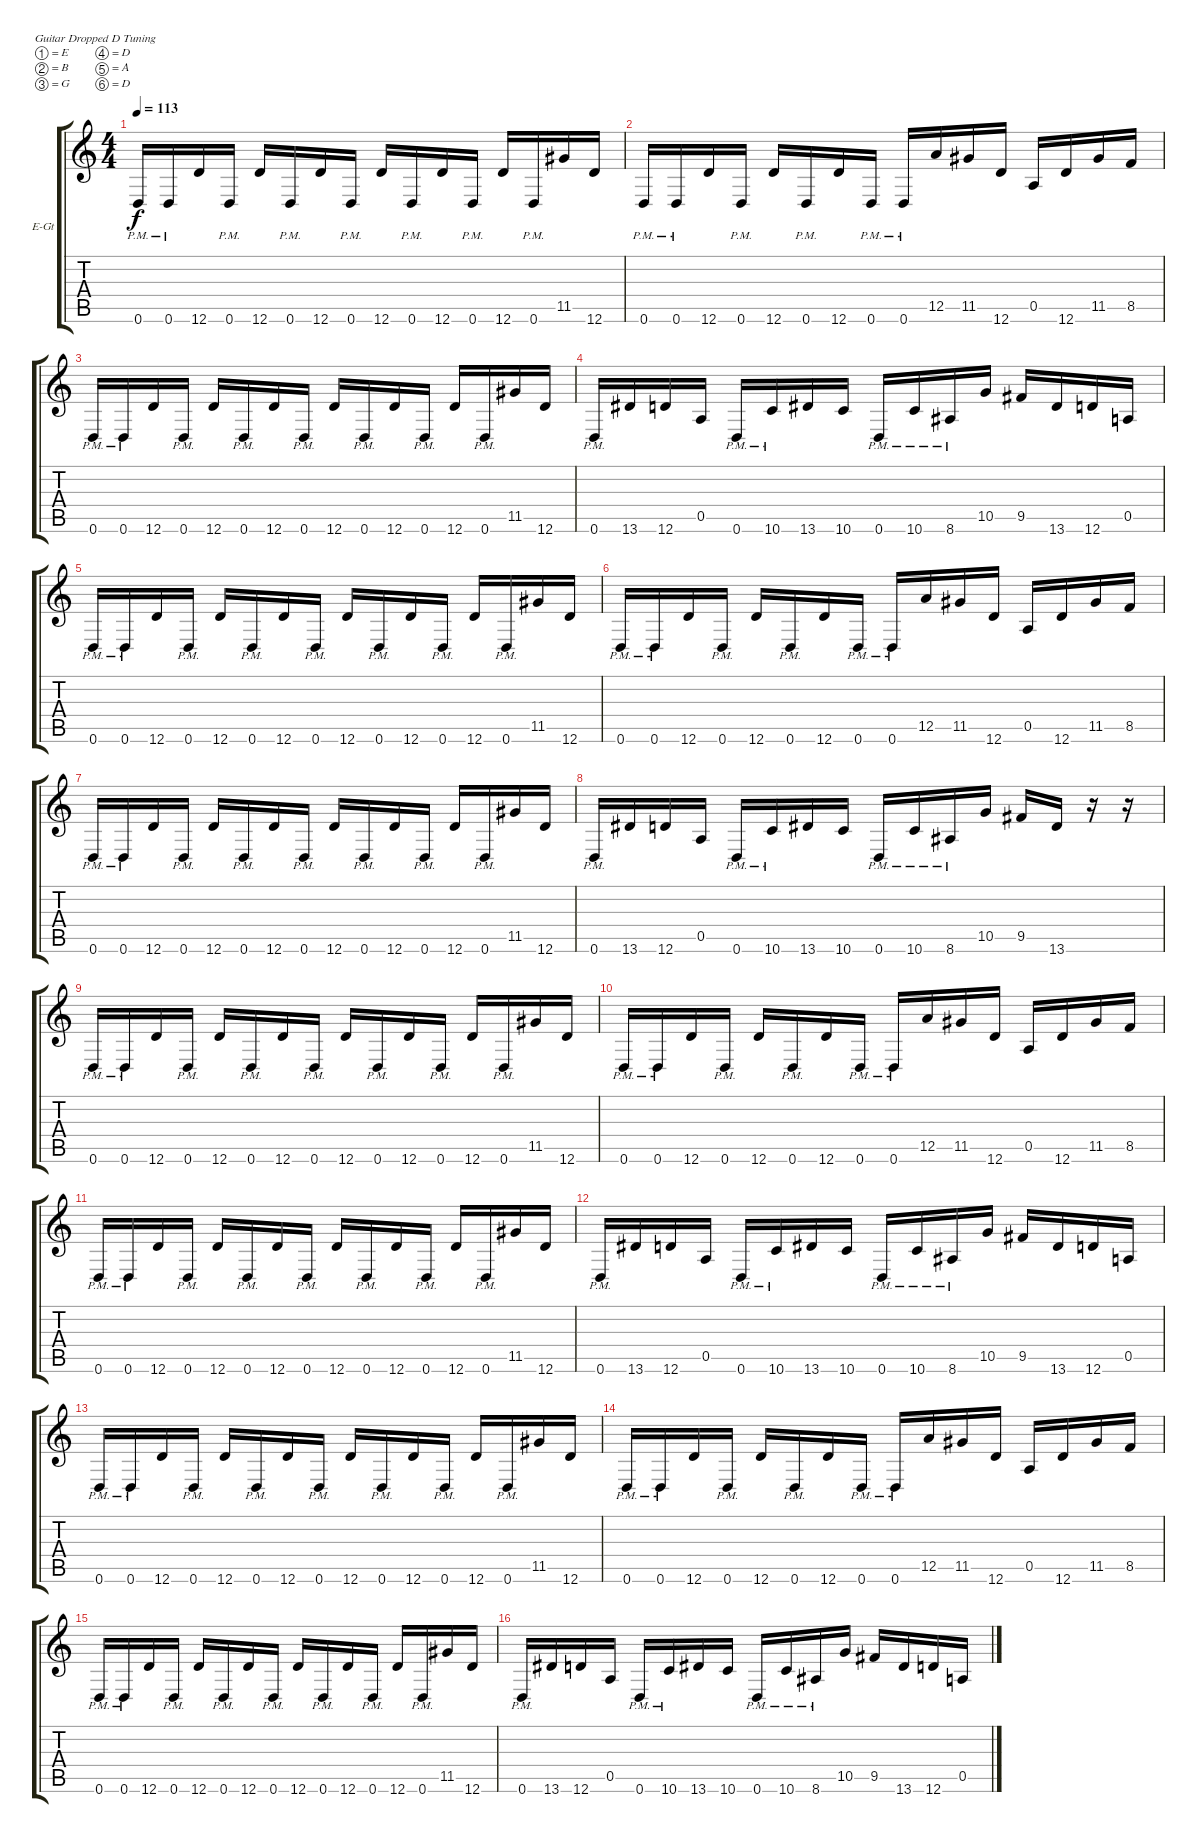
\bracketExtendMode groupsimilarinstruments
\firstSystemTrackNameOrientation horizontal
\otherSystemsTrackNameOrientation horizontal
\track ("Guitar" "E-Gt") {instrument overdrivenguitar}
\staff {score tabs}
\tuning (E4 B3 G3 D3 A2 D2)
\ts (4 4)
\tempo 113
\clef g2
\ks c
0.6{pm}.16{dy f instrument overdrivenguitar} 0.6{pm}.16 12.6.16 0.6{pm}.16 12.6.16 0.6{pm}.16 12.6.16 0.6{pm}.16 12.6.16 0.6{pm}.16 12.6.16 0.6{pm}.16 12.6.16 0.6{pm}.16 11.5.16 12.6.16 |
0.6{pm}.16 0.6{pm}.16 12.6.16 0.6{pm}.16 12.6.16 0.6{pm}.16 12.6.16 0.6{pm}.16 0.6{pm}.16 12.5.16 11.5.16 12.6.16 0.5.16 12.6.16 11.5.16 8.5.16 |
0.6{pm}.16 0.6{pm}.16 12.6.16 0.6{pm}.16 12.6.16 0.6{pm}.16 12.6.16 0.6{pm}.16 12.6.16 0.6{pm}.16 12.6.16 0.6{pm}.16 12.6.16 0.6{pm}.16 11.5.16 12.6.16 |
0.6{pm}.16 13.6.16 12.6.16 0.5.16 0.6{pm}.16 10.6{pm}.16 13.6.16 10.6.16 0.6{pm}.16 10.6{pm}.16 8.6{pm}.16 10.5.16 9.5.16 13.6.16 12.6.16 0.5.16 |
0.6{pm}.16 0.6{pm}.16 12.6.16 0.6{pm}.16 12.6.16 0.6{pm}.16 12.6.16 0.6{pm}.16 12.6.16 0.6{pm}.16 12.6.16 0.6{pm}.16 12.6.16 0.6{pm}.16 11.5.16 12.6.16 |
0.6{pm}.16 0.6{pm}.16 12.6.16 0.6{pm}.16 12.6.16 0.6{pm}.16 12.6.16 0.6{pm}.16 0.6{pm}.16 12.5.16 11.5.16 12.6.16 0.5.16 12.6.16 11.5.16 8.5.16 |
0.6{pm}.16 0.6{pm}.16 12.6.16 0.6{pm}.16 12.6.16 0.6{pm}.16 12.6.16 0.6{pm}.16 12.6.16 0.6{pm}.16 12.6.16 0.6{pm}.16 12.6.16 0.6{pm}.16 11.5.16 12.6.16 |
0.6{pm}.16 13.6.16 12.6.16 0.5.16 0.6{pm}.16 10.6{pm}.16 13.6.16 10.6.16 0.6{pm}.16 10.6{pm}.16 8.6{pm}.16 10.5.16 9.5.16 13.6.16 r.16 r.16 |
0.6{pm}.16 0.6{pm}.16 12.6.16 0.6{pm}.16 12.6.16 0.6{pm}.16 12.6.16 0.6{pm}.16 12.6.16 0.6{pm}.16 12.6.16 0.6{pm}.16 12.6.16 0.6{pm}.16 11.5.16 12.6.16 |
0.6{pm}.16 0.6{pm}.16 12.6.16 0.6{pm}.16 12.6.16 0.6{pm}.16 12.6.16 0.6{pm}.16 0.6{pm}.16 12.5.16 11.5.16 12.6.16 0.5.16 12.6.16 11.5.16 8.5.16 |
0.6{pm}.16 0.6{pm}.16 12.6.16 0.6{pm}.16 12.6.16 0.6{pm}.16 12.6.16 0.6{pm}.16 12.6.16 0.6{pm}.16 12.6.16 0.6{pm}.16 12.6.16 0.6{pm}.16 11.5.16 12.6.16 |
0.6{pm}.16 13.6.16 12.6.16 0.5.16 0.6{pm}.16 10.6{pm}.16 13.6.16 10.6.16 0.6{pm}.16 10.6{pm}.16 8.6{pm}.16 10.5.16 9.5.16 13.6.16 12.6.16 0.5.16 |
0.6{pm}.16 0.6{pm}.16 12.6.16 0.6{pm}.16 12.6.16 0.6{pm}.16 12.6.16 0.6{pm}.16 12.6.16 0.6{pm}.16 12.6.16 0.6{pm}.16 12.6.16 0.6{pm}.16 11.5.16 12.6.16 |
0.6{pm}.16 0.6{pm}.16 12.6.16 0.6{pm}.16 12.6.16 0.6{pm}.16 12.6.16 0.6{pm}.16 0.6{pm}.16 12.5.16 11.5.16 12.6.16 0.5.16 12.6.16 11.5.16 8.5.16 |
0.6{pm}.16 0.6{pm}.16 12.6.16 0.6{pm}.16 12.6.16 0.6{pm}.16 12.6.16 0.6{pm}.16 12.6.16 0.6{pm}.16 12.6.16 0.6{pm}.16 12.6.16 0.6{pm}.16 11.5.16 12.6.16 |
0.6{pm}.16 13.6.16 12.6.16 0.5.16 0.6{pm}.16 10.6{pm}.16 13.6.16 10.6.16 0.6{pm}.16 10.6{pm}.16 8.6{pm}.16 10.5.16 9.5.16 13.6.16 12.6.16 0.5.16
